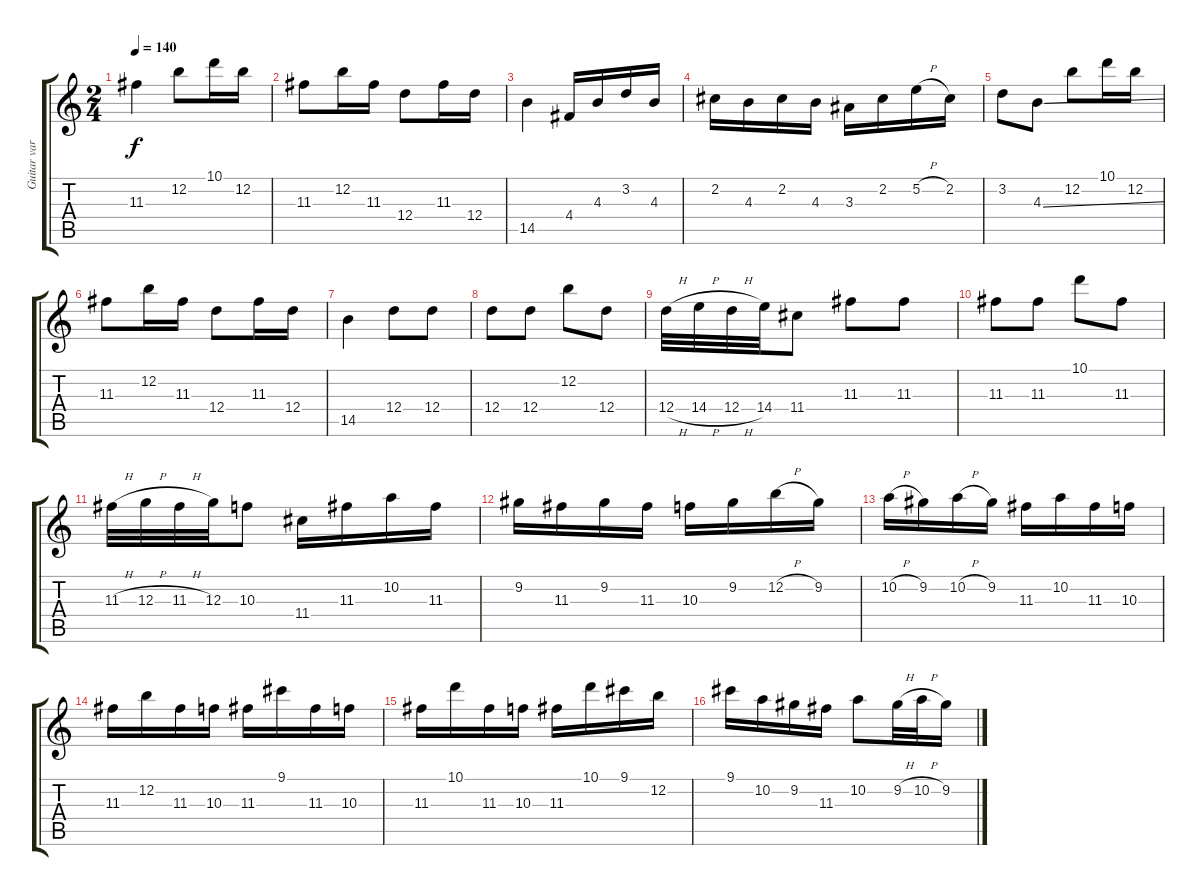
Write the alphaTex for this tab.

\track ("Guitar var2" "Guitar var") {instrument acousticguitarsteel}
\staff {score tabs}
\tuning (E4 B3 G3 D3 A2 E2) {hide}
\ts (2 4)
\tempo 140
\clef g2
\ks c
11.3.4{dy f} 12.2.8 10.1.16 12.2.16 |
11.3.8 12.2.16 11.3.16 12.4.8 11.3.16 12.4.16 |
14.5.4 4.4.16 4.3.16 3.2.16 4.3.16 |
2.2.16 4.3.16 2.2.16 4.3.16 3.3.16 2.2.16 5.2{h}.16 2.2.16 |
3.2.8 4.3{ss}.8 12.2.8 10.1.16 12.2.16 |
11.3.8 12.2.16 11.3.16 12.4.8 11.3.16 12.4.16 |
14.5.4 12.4.8 12.4.8 |
12.4.8 12.4.8 12.2.8 12.4.8 |
12.4{h}.32 14.4{h}.32 12.4{h}.32 14.4.32 11.4.8 11.3.8 11.3.8 |
11.3.8 11.3.8 10.1.8 11.3.8 |
11.3{h}.32 12.3{h}.32 11.3{h}.32 12.3.32 10.3.8 11.4.16 11.3.16 10.2.16 11.3.16 |
9.2.16 11.3.16 9.2.16 11.3.16 10.3.16 9.2.16 12.2{h}.16 9.2.16 |
10.2{h}.16 9.2.16 10.2{h}.16 9.2.16 11.3.16 10.2.16 11.3.16 10.3.16 |
11.3.16 12.2.16 11.3.16 10.3.16 11.3.16 9.1.16 11.3.16 10.3.16 |
11.3.16 10.1.16 11.3.16 10.3.16 11.3.16 10.1.16 9.1.16 12.2.16 |
9.1.16 10.2.16 9.2.16 11.3.16 10.2.8 9.2{h}.32 10.2{h}.32 9.2.16
